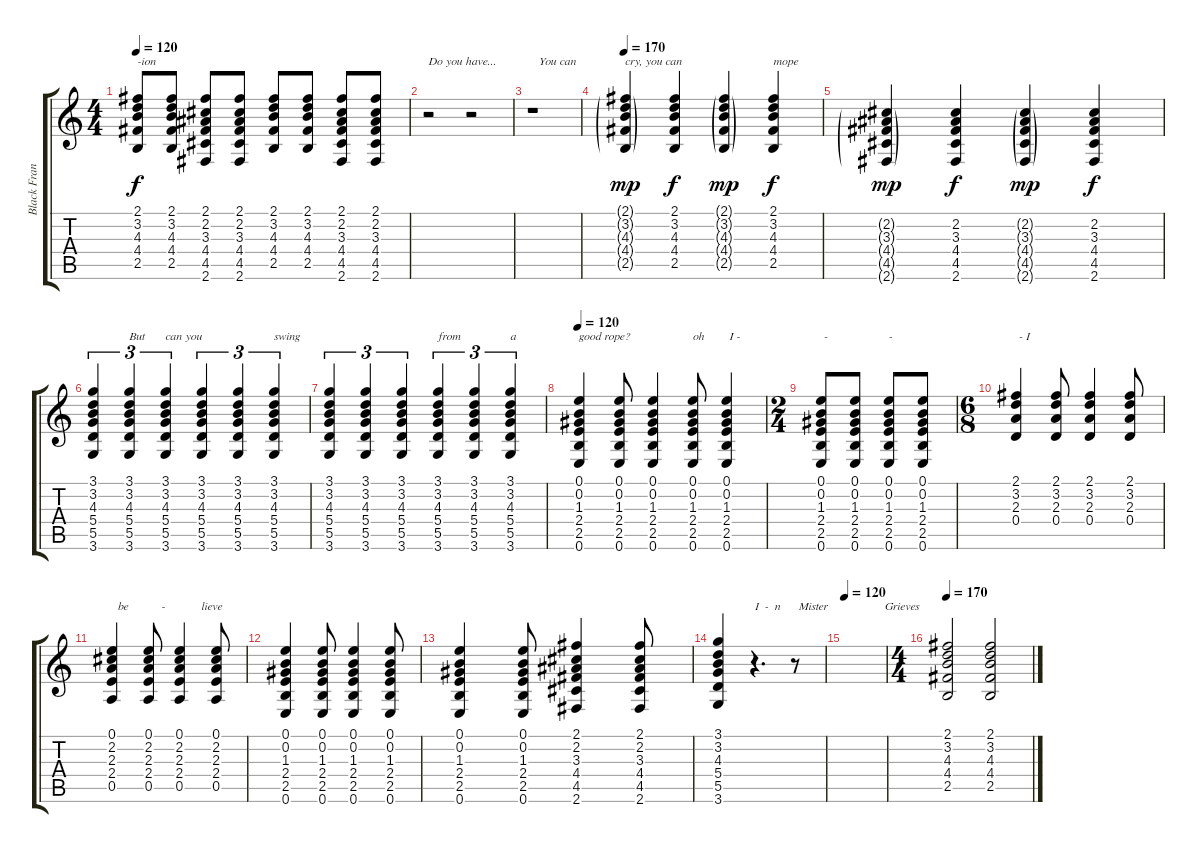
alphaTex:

\track ("Black Francis (Rythm Guitar)" "Black Fran") {instrument acousticguitarsteel}
\staff {score tabs}
\tuning (E4 B3 G3 D3 A2 E2) {hide}
\ts (4 4)
\tempo 120
\clef g2
\ks c
(2.1 3.2 4.3 4.4 2.5).8{txt "-ion" dy f} (2.1 3.2 4.3 4.4 2.5).8 (2.1 2.2 3.3 4.4 4.5 2.6).8 (2.1 2.2 3.3 4.4 4.5 2.6).8 (2.1 3.2 4.3 4.4 2.5).8 (2.1 3.2 4.3 4.4 2.5).8 (2.1 2.2 3.3 4.4 4.5 2.6).8 (2.1 2.2 3.3 4.4 4.5 2.6).8 |
r.2{txt "Do you have..."} r.2 |
r.1{txt "  You can"} |
\tempo 170
(2.1{g} 3.2{g} 4.3{g} 4.4{g} 2.5{g}).4{txt "cry, you can" dy mp} (2.1 3.2 4.3 4.4 2.5).4{dy f} (2.1{g} 3.2{g} 4.3{g} 4.4{g} 2.5{g}).4{dy mp} (2.1 3.2 4.3 4.4 2.5).4{txt "mope" dy f} |
(2.2{g} 3.3{g} 4.4{g} 4.5{g} 2.6{g}).4{dy mp} (2.2 3.3 4.4 4.5 2.6).4{dy f} (2.2{g} 3.3{g} 4.4{g} 4.5{g} 2.6{g}).4{dy mp} (2.2 3.3 4.4 4.5 2.6).4{dy f} |
(3.1 3.2 4.3 5.4 5.5 3.6).4{tu (3 2)} (3.1 3.2 4.3 5.4 5.5 3.6).4{tu (3 2) txt "But "} (3.1 3.2 4.3 5.4 5.5 3.6).4{tu (3 2) txt "can you "} (3.1 3.2 4.3 5.4 5.5 3.6).4{tu (3 2)} (3.1 3.2 4.3 5.4 5.5 3.6).4{tu (3 2)} (3.1 3.2 4.3 5.4 5.5 3.6).4{tu (3 2) txt "swing"} |
(3.1 3.2 4.3 5.4 5.5 3.6).4{tu (3 2)} (3.1 3.2 4.3 5.4 5.5 3.6).4{tu (3 2)} (3.1 3.2 4.3 5.4 5.5 3.6).4{tu (3 2)} (3.1 3.2 4.3 5.4 5.5 3.6).4{tu (3 2) txt "from"} (3.1 3.2 4.3 5.4 5.5 3.6).4{tu (3 2)} (3.1 3.2 4.3 5.4 5.5 3.6).4{tu (3 2) txt "a"} |
\tempo 120
(0.1 0.2 1.3 2.4 2.5 0.6).4{txt "good rope?"} (0.1 0.2 1.3 2.4 2.5 0.6).8 (0.1 0.2 1.3 2.4 2.5 0.6).4 (0.1 0.2 1.3 2.4 2.5 0.6).8{txt "oh"} (0.1 0.2 1.3 2.4 2.5 0.6).4{txt " I - "} |
\ts (2 4)
(0.1 0.2 1.3 2.4 2.5 0.6).8{txt " -"} (0.1 0.2 1.3 2.4 2.5 0.6).8 (0.1 0.2 1.3 2.4 2.5 0.6).8{txt "-"} (0.1 0.2 1.3 2.4 2.5 0.6).8 |
\ts (6 8)
(2.1 3.2 2.3 0.4).4{txt " - I"} (2.1 3.2 2.3 0.4).8 (2.1 3.2 2.3 0.4).4 (2.1 3.2 2.3 0.4).8 |
(0.1 2.2 2.3 2.4 0.5).4{txt "  be           -            lieve"} (0.1 2.2 2.3 2.4 0.5).8 (0.1 2.2 2.3 2.4 0.5).4 (0.1 2.2 2.3 2.4 0.5).8 |
(0.1 0.2 1.3 2.4 2.5 0.6).4 (0.1 0.2 1.3 2.4 2.5 0.6).8 (0.1 0.2 1.3 2.4 2.5 0.6).4 (0.1 0.2 1.3 2.4 2.5 0.6).8 |
(0.1 0.2 1.3 2.4 2.5 0.6).4 (0.1 0.2 1.3 2.4 2.5 0.6).8 (2.1 2.2 3.3 4.4 4.5 2.6).4 (2.1 2.2 3.3 4.4 4.5 2.6).8 |
(3.1 3.2 4.3 5.4 5.5 3.6).4 r.4{d txt "I  -  n      Mister                   Grieves"} r.8 |
\tempo 120
|
\ts (4 4)
\tempo 170
(2.1 3.2 4.3 4.4 2.5).2 (2.1 3.2 4.3 4.4 2.5).2
